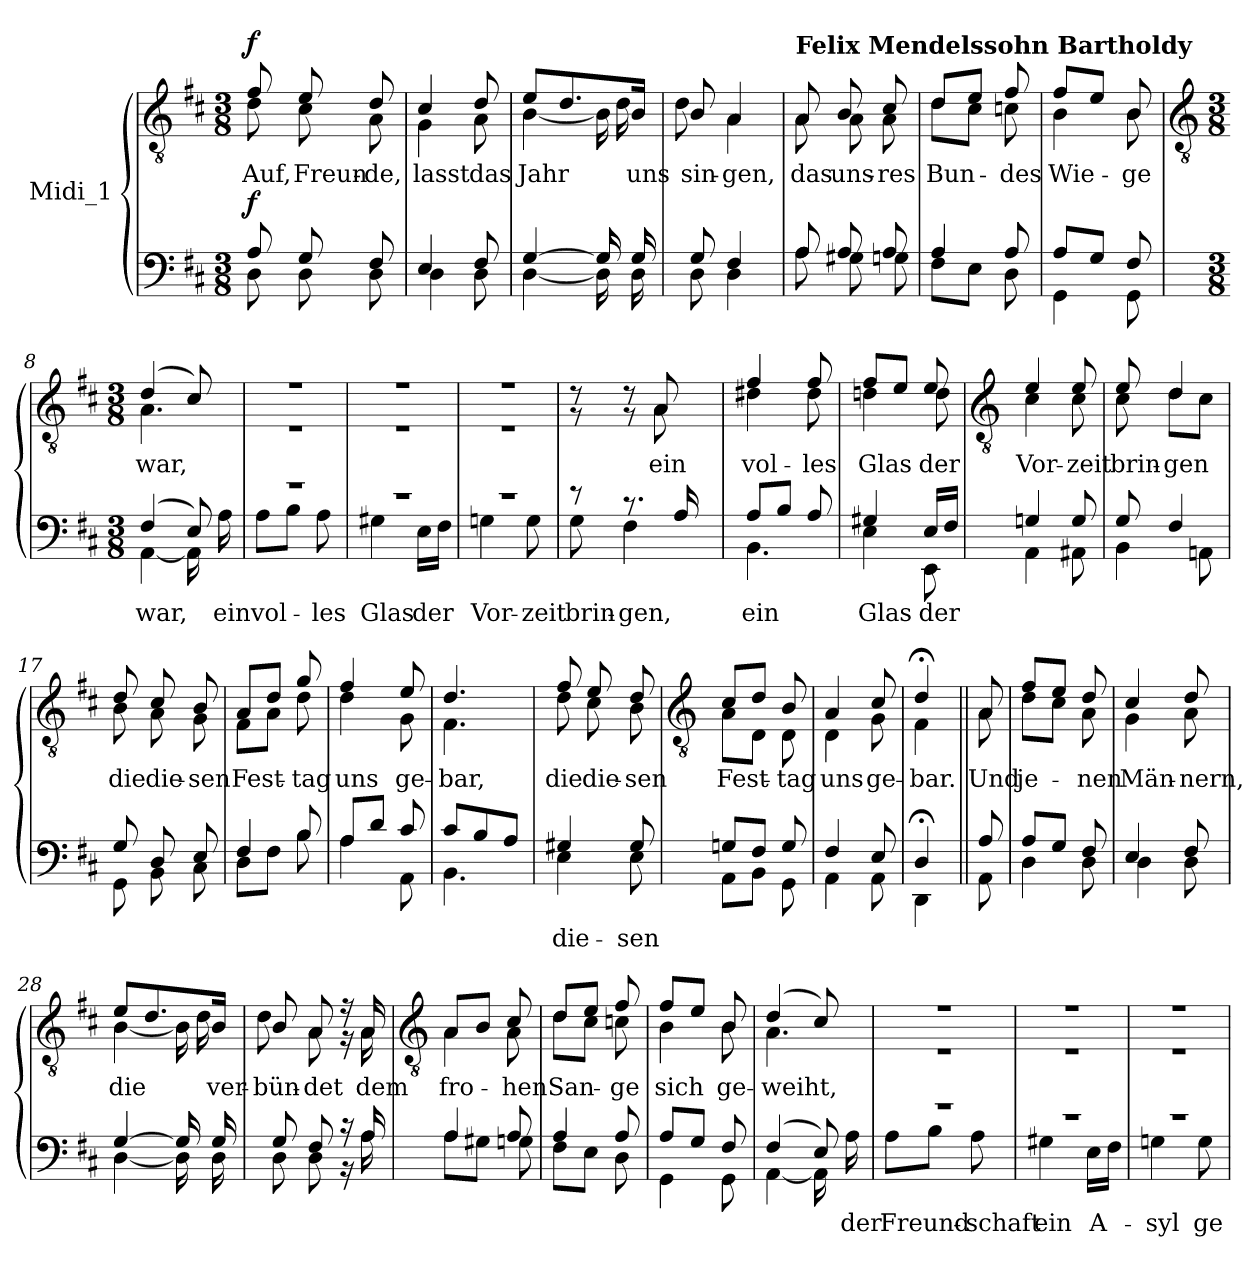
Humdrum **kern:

**kern	**text	**dynam	**kern	**text	**dynam
*part2	*part2	*part2	*part1	*part1	*part1
*staff2	*staff2	*staff2	*staff1	*staff1	*staff1
*I"Midi_1	*	*	*I"Midi_1	*	*
*clefF4	*	*	*clefGv2	*	*
*k[f#c#]	*	*	*k[f#c#]	*	*
*D:	*	*	*D:	*	*
*M3/8	*	*	*M3/8	*	*
=1	=1	=1	=1	=1	=1
*^	*	*	*	*	*
!	!	!	!	!LO:TX:a:B:t=Stiftungsfeier	!	!
!	!	!	!LO:DY:b	!	!LO:LY:b	!LO:DY:a
*	*	*	*	*^	*	*
8A	8D	.	f	8f#	8d\	Auf,	f
!	!	!	!	!	!	!LO:LY:b	!
8G	8D	.	.	8e	8c#\	Freun-	.
!	!	!	!	!	!	!LO:LY:b	!
8F#	8D	.	.	8d	8A	-de,	.
=2	=2	=2	=2	=2	=2	=2	=2
!	!	!	!	!	!	!LO:LY:b	!
4E	4D	.	.	4c#	4G	lasst	.
!	!	!	!	!	!	!LO:LY:b	!
8F#	8D	.	.	8d	8A	das	.
=3	=3	=3	=3	=3	=3	=3	=3
!	!	!	!	!	!	!LO:LY:b	!
[4G	[4D	.	.	8e/L	[4B	Jahr	.
.	.	.	.	8.d/	.	.	.
16G]	16D]	.	.	.	16B]	.	.
!	!	!	!	!	!	!LO:LY:b	!
16G	16D	.	.	16BJ	16d\	uns	.
=4	=4	=4	=4	=4	=4	=4	=4
!	!	!	!	!	!	!LO:LY:b	!
8G	8D	.	.	8B	8d\	sin-	.
!	!	!	!	!	!	!LO:LY:b	!
4F#	4D	.	.	4A	4A	-gen,	.
=5	=5	=5	=5	=5	=5	=5	=5
!	!	!	!	!LO:TX:a:B:t=Felix Mendelssohn Bartholdy	!	!	!
!	!	!	!	!	!	!LO:LY:b	!
8A	8A\	.	.	8A	8A	das	.
!	!	!	!	!	!	!LO:LY:b	!
8A	8G#X\	.	.	8B	8A	uns-	.
!	!	!	!	!	!	!LO:LY:b	!
8A	8Gn\	.	.	8c#	8A	-res	.
=6	=6	=6	=6	=6	=6	=6	=6
!	!	!	!	!	!	!LO:LY:b	!
4A	8F#\L	.	.	8d/L	8d\L	Bun-	.
.	8E\J	.	.	8e/J	8c#\J	.	.
!	!	!	!	!	!	!LO:LY:b	!
8A	8D	.	.	8f#	8cn\	-des	.
=7	=7	=7	=7	=7	=7	=7	=7
!	!	!	!	!	!	!LO:LY:b	!
8A/L	4GG	.	.	8f#/L	4B	Wie-	.
8G/J	.	.	.	8e/J	.	.	.
!	!	!	!	!	!	!LO:LY:b	!
8F#	8GG	.	.	8B	8B	-ge	.
!!LO:LB:g=z	!!
=8	=8	=8	=8	=8	=8	=8	=8
*	*	*	*	*clefGv2	*	*	*
*M3/8	*	*	*	*M3/8	*	*	*
!	!	!LO:LY:b	!	!	!	!LO:LY:b	!
(>4F#	[4AA	war,	.	(>4d	4.A	war,	.
8E)	16AA]	.	.	8c#)	.	.	.
!	!	!LO:LY:b	!	!	!	!	!
.	16A\	ein	.	.	.	.	.
=9	=9	=9	=9	=9	=9	=9	=9
!LO:N:vis=1	!	!LO:LY:b	!	!LO:N:vis=1	!LO:N:vis=1	!	!
4.r	8A\L	vol-	.	4.r	4.r	.	.
.	8B\J	.	.	.	.	.	.
!	!	!LO:LY:b	!	!	!	!	!
.	8A\	-les	.	.	.	.	.
=10	=10	=10	=10	=10	=10	=10	=10
!LO:N:vis=1	!	!LO:LY:b	!	!LO:N:vis=1	!LO:N:vis=1	!	!
4.r	4G#X\	Glas	.	4.r	4.r	.	.
!	!	!LO:LY:b	!	!	!	!	!
.	16E\LL	der	.	.	.	.	.
.	16F#\JJ	.	.	.	.	.	.
=11	=11	=11	=11	=11	=11	=11	=11
!LO:N:vis=1	!	!LO:LY:b	!	!LO:N:vis=1	!LO:N:vis=1	!	!
4.r	4Gn\	Vor-	.	4.r	4.r	.	.
!	!	!LO:LY:b	!	!	!	!	!
.	8G\	-zeit	.	.	.	.	.
=12	=12	=12	=12	=12	=12	=12	=12
!	!	!LO:LY:b	!	!	!	!	!
8r	8G\	brin-	.	8r	8r	.	.
!	!	!LO:LY:b	!	!	!	!	!
8.r	4F#\	-gen,	.	8r	8r	.	.
!	!	!	!	!	!	!LO:LY:b	!
.	.	.	.	8A	8A	ein	.
16A	.	.	.	.	.	.	.
=13	=13	=13	=13	=13	=13	=13	=13
!	!	!LO:LY:b	!	!	!	!LO:LY:b	!
8A/L	4.BB	ein	.	4f#	4d#X\	vol-	.
8BJ	.	.	.	.	.	.	.
!	!	!	!	!	!	!LO:LY:b	!
8A	.	.	.	8f#	8d#\	-les	.
=14	=14	=14	=14	=14	=14	=14	=14
!	!	!LO:LY:b	!	!	!	!LO:LY:b	!
4G#X	4E\	Glas	.	8f#/L	4dn\	Glas	.
.	.	.	.	8e/J	.	.	.
!	!	!LO:LY:b	!	!	!	!LO:LY:b	!
16E/LL	8EE	der	.	8e	8d\	der	.
16F#/JJ	.	.	.	.	.	.	.
!!LO:LB:g=z	!!
=15	=15	=15	=15	=15	=15	=15	=15
*	*	*	*	*clefGv2	*	*	*
!	!	!	!	!	!	!LO:LY:b	!
4Gn	4AA	.	.	4e	4c#\	Vor-	.
!	!	!	!	!	!	!LO:LY:b	!
8G	8AA#X	.	.	8e	8c#\	-zeit	.
=16	=16	=16	=16	=16	=16	=16	=16
!	!	!	!	!	!	!LO:LY:b	!
8G	4BB	.	.	8e	8c#\	brin-	.
!	!	!	!	!	!	!LO:LY:b	!
4F#	.	.	.	4d	8d\L	-gen	.
.	8AAn	.	.	.	8c#\J	.	.
=17	=17	=17	=17	=17	=17	=17	=17
!	!	!	!	!	!	!LO:LY:b	!
8G	8GG	.	.	8d	8B	die	.
!	!	!	!	!	!	!LO:LY:b	!
8D	8BB	.	.	8c#	8A	die-	.
!	!	!	!	!	!	!LO:LY:b	!
8E	8C#	.	.	8B	8G	-sen	.
=18	=18	=18	=18	=18	=18	=18	=18
!	!	!	!	!	!	!LO:LY:b	!
4F#	8D\L	.	.	8A/L	8F#\L	Fest-	.
.	8F#\J	.	.	8d/J	8A\J	.	.
!	!	!	!	!	!	!LO:LY:b	!
8B	8B\	.	.	8g	8d\	-tag	.
=19	=19	=19	=19	=19	=19	=19	=19
!	!	!	!	!	!	!LO:LY:b	!
8A/L	4A\	.	.	4f#	4d\	uns	.
8dJ	.	.	.	.	.	.	.
!	!	!	!	!	!	!LO:LY:b	!
8c#	8AA	.	.	8e	8G	ge-	.
=20	=20	=20	=20	=20	=20	=20	=20
!	!	!	!	!	!	!LO:LY:b	!
8c#/L	4.BB	.	.	4.d	4.F#	-bar,	.
8B	.	.	.	.	.	.	.
8AJ	.	.	.	.	.	.	.
=21	=21	=21	=21	=21	=21	=21	=21
!	!	!LO:LY:a	!	!	!	!LO:LY:b	!
4G#X	4E\	die-	.	8f#	8d\	die	.
!	!	!	!	!	!	!LO:LY:b	!
.	.	.	.	8e	8c#\	die-	.
!	!	!LO:LY:a	!	!	!	!LO:LY:b	!
8G#	8E\	-sen	.	8d	8B	-sen	.
!!LO:LB:g=z	!!
=22	=22	=22	=22	=22	=22	=22	=22
*	*	*	*	*clefGv2	*	*	*
!	!	!	!	!	!	!LO:LY:b	!
8Gn/L	8AA\L	.	.	8c#/L	8A\L	Fest-	.
8F#/J	8BB\J	.	.	8d/J	8DJ	.	.
!	!	!	!	!	!	!LO:LY:b	!
8G	8GG	.	.	8B	8D	-tag	.
=23	=23	=23	=23	=23	=23	=23	=23
!	!	!	!	!	!	!LO:LY:b	!
4F#	4AA	.	.	4A	4D	uns	.
!	!	!	!	!	!	!LO:LY:b	!
8E	8AA	.	.	8c#	8G	ge-	.
=24	=24	=24	=24	=24	=24	=24	=24
!	!	!	!	!	!	!LO:LY:b	!
4D;<	4DD	.	.	4d;<	4F#	-bar.	.
=25||	=25||	=25||	=25||	=25||	=25||	=25||	=25||
!	!	!	!	!	!	!LO:LY:b	!
8A	8AA	.	.	8A	8A	Und	.
=26	=26	=26	=26	=26	=26	=26	=26
!	!	!	!	!	!	!LO:LY:b	!
8A/L	4D	.	.	8f#L	8d\L	je-	.
8G/J	.	.	.	8eJ	8c#\J	.	.
!	!	!	!	!	!	!LO:LY:b	!
8F#	8D	.	.	8d	8A	-nen	.
=27	=27	=27	=27	=27	=27	=27	=27
!	!	!	!	!	!	!LO:LY:b	!
4E	4D	.	.	4c#	4G	Män-	.
!	!	!	!	!	!	!LO:LY:b	!
8F#	8D	.	.	8d	8A	-nern,	.
=28	=28	=28	=28	=28	=28	=28	=28
!	!	!	!	!	!	!LO:LY:b	!
[4G	[4D	.	.	8e/L	[4B	die	.
.	.	.	.	8.d/	.	.	.
16G]	16D]	.	.	.	16B]	.	.
!	!	!	!	!	!	!LO:LY:b	!
16G	16D	.	.	16BJ	16d\	ver-	.
=29	=29	=29	=29	=29	=29	=29	=29
!	!	!	!	!	!	!LO:LY:b	!
8G	8D	.	.	8B	8d\	-bün-	.
!	!	!	!	!	!	!LO:LY:b	!
8F#	8D	.	.	8A	8A	-det	.
16r	16r	.	.	16r	16r	.	.
!	!	!	!	!	!	!LO:LY:b	!
16A	16A\	.	.	16A	16A	dem	.
!!LO:LB:g=z	!!
=30	=30	=30	=30	=30	=30	=30	=30
*	*	*	*	*clefGv2	*	*	*
!	!	!	!	!	!	!LO:LY:b	!
4A	8A\L	.	.	8A/L	4A	fro-	.
.	8G#X\J	.	.	8B/J	.	.	.
!	!	!	!	!	!	!LO:LY:b	!
8A	8Gn\	.	.	8c#	8A	-hen	.
=31	=31	=31	=31	=31	=31	=31	=31
!	!	!	!	!	!	!LO:LY:b	!
4A	8F#\L	.	.	8d/L	8d\L	San-	.
.	8E\J	.	.	8e/J	8c#\J	.	.
!	!	!	!	!	!	!LO:LY:b	!
8A	8D	.	.	8f#	8cn\	-ge	.
=32	=32	=32	=32	=32	=32	=32	=32
!	!	!	!	!	!	!LO:LY:b	!
8A/L	4GG	.	.	8f#/L	4B	sich	.
8G/J	.	.	.	8e/J	.	.	.
!	!	!	!	!	!	!LO:LY:b	!
8F#	8GG	.	.	8B	8B	ge-	.
=33	=33	=33	=33	=33	=33	=33	=33
!	!	!	!	!	!	!LO:LY:b	!
(>4F#	[4AA	.	.	(>4d	4.A	-weiht,	.
8E)	16AA]	.	.	8c#)	.	.	.
!	!	!LO:LY:b	!	!	!	!	!
.	16A\	der	.	.	.	.	.
=34	=34	=34	=34	=34	=34	=34	=34
!LO:N:vis=1	!	!LO:LY:b	!	!LO:N:vis=1	!LO:N:vis=1	!	!
4.r	8A\L	Freund-	.	4.r	4.r	.	.
.	8B\J	.	.	.	.	.	.
!	!	!LO:LY:b	!	!	!	!	!
.	8A\	-schaft	.	.	.	.	.
=35	=35	=35	=35	=35	=35	=35	=35
!LO:N:vis=1	!	!LO:LY:b	!	!LO:N:vis=1	!LO:N:vis=1	!	!
4.r	4G#X\	ein	.	4.r	4.r	.	.
!	!	!LO:LY:b	!	!	!	!	!
.	16E\LL	A-	.	.	.	.	.
.	16F#\JJ	.	.	.	.	.	.
=36	=36	=36	=36	=36	=36	=36	=36
!LO:N:vis=1	!	!LO:LY:b	!	!LO:N:vis=1	!LO:N:vis=1	!	!
4.r	4Gn\	-syl	.	4.r	4.r	.	.
!	!	!LO:LY:b	!	!	!	!	!
.	8G\	ge-	.	.	.	.	.
*v	*v	*	*	*	*	*	*
*	*	*	*v	*v	*	*
=	=	=	=	=	=
*-	*-	*-	*-	*-	*-
